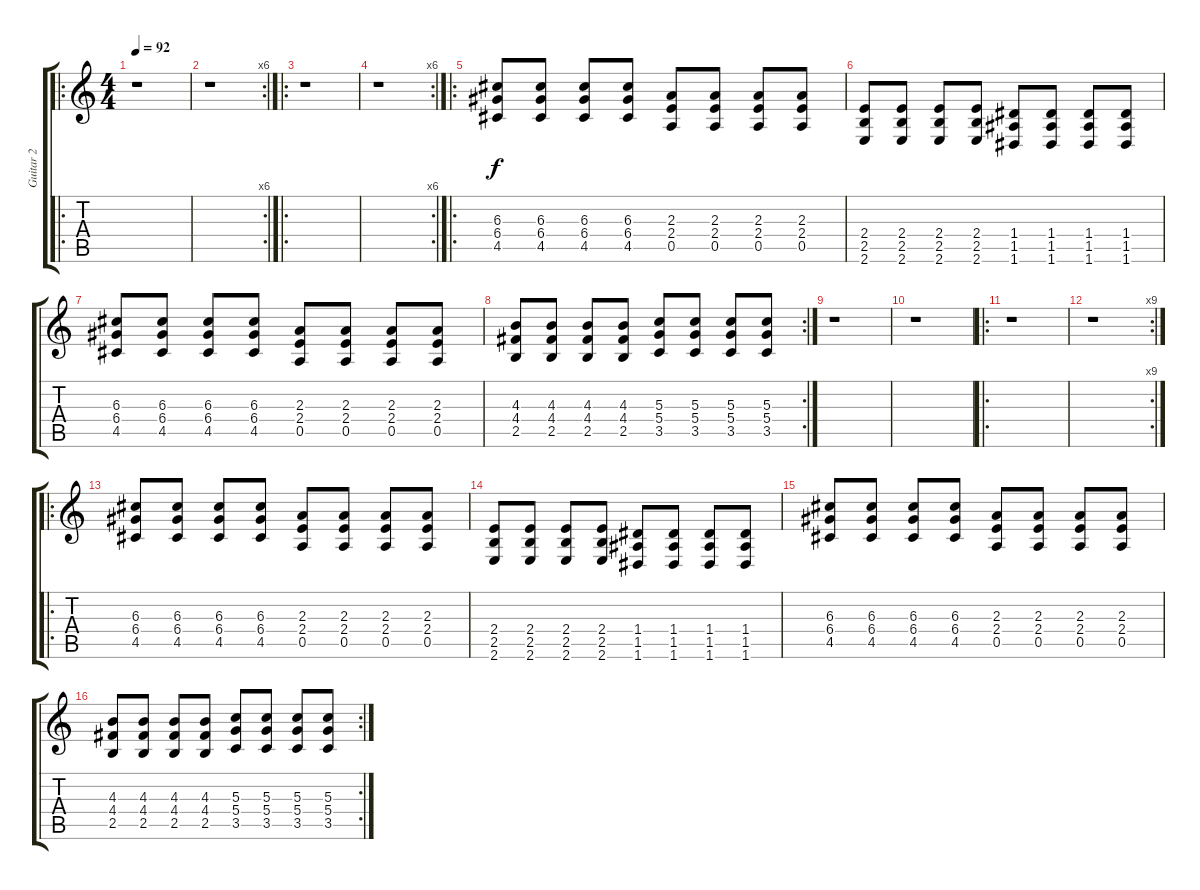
\track ("Guitar 2" "Guitar 2") {instrument distortionguitar}
\staff {score tabs}
\tuning (E4 B3 G3 D3 A2 D2) {hide}
\ro
\ts (4 4)
\tempo 92
\clef g2
\ks c
r.1{dy f instrument distortionguitar} |
\rc 6
r.1 |
\ro
r.1 |
\rc 6
r.1 |
\ro
(6.3 6.4 4.5).8 (6.3 6.4 4.5).8 (6.3 6.4 4.5).8 (6.3 6.4 4.5).8 (2.3 2.4 0.5).8 (2.3 2.4 0.5).8 (2.3 2.4 0.5).8 (2.3 2.4 0.5).8 |
(2.4 2.5 2.6).8 (2.4 2.5 2.6).8 (2.4 2.5 2.6).8 (2.4 2.5 2.6).8 (1.4 1.5 1.6).8 (1.4 1.5 1.6).8 (1.4 1.5 1.6).8 (1.4 1.5 1.6).8 |
(6.3 6.4 4.5).8 (6.3 6.4 4.5).8 (6.3 6.4 4.5).8 (6.3 6.4 4.5).8 (2.3 2.4 0.5).8 (2.3 2.4 0.5).8 (2.3 2.4 0.5).8 (2.3 2.4 0.5).8 |
\rc 2
(4.3 4.4 2.5).8 (4.3 4.4 2.5).8 (4.3 4.4 2.5).8 (4.3 4.4 2.5).8 (5.3 5.4 3.5).8 (5.3 5.4 3.5).8 (5.3 5.4 3.5).8 (5.3 5.4 3.5).8 |
r.1 |
r.1 |
\ro
r.1 |
\rc 9
r.1 |
\ro
(6.3 6.4 4.5).8 (6.3 6.4 4.5).8 (6.3 6.4 4.5).8 (6.3 6.4 4.5).8 (2.3 2.4 0.5).8 (2.3 2.4 0.5).8 (2.3 2.4 0.5).8 (2.3 2.4 0.5).8 |
(2.4 2.5 2.6).8 (2.4 2.5 2.6).8 (2.4 2.5 2.6).8 (2.4 2.5 2.6).8 (1.4 1.5 1.6).8 (1.4 1.5 1.6).8 (1.4 1.5 1.6).8 (1.4 1.5 1.6).8 |
(6.3 6.4 4.5).8 (6.3 6.4 4.5).8 (6.3 6.4 4.5).8 (6.3 6.4 4.5).8 (2.3 2.4 0.5).8 (2.3 2.4 0.5).8 (2.3 2.4 0.5).8 (2.3 2.4 0.5).8 |
\rc 2
(4.3 4.4 2.5).8 (4.3 4.4 2.5).8 (4.3 4.4 2.5).8 (4.3 4.4 2.5).8 (5.3 5.4 3.5).8 (5.3 5.4 3.5).8 (5.3 5.4 3.5).8 (5.3 5.4 3.5).8
